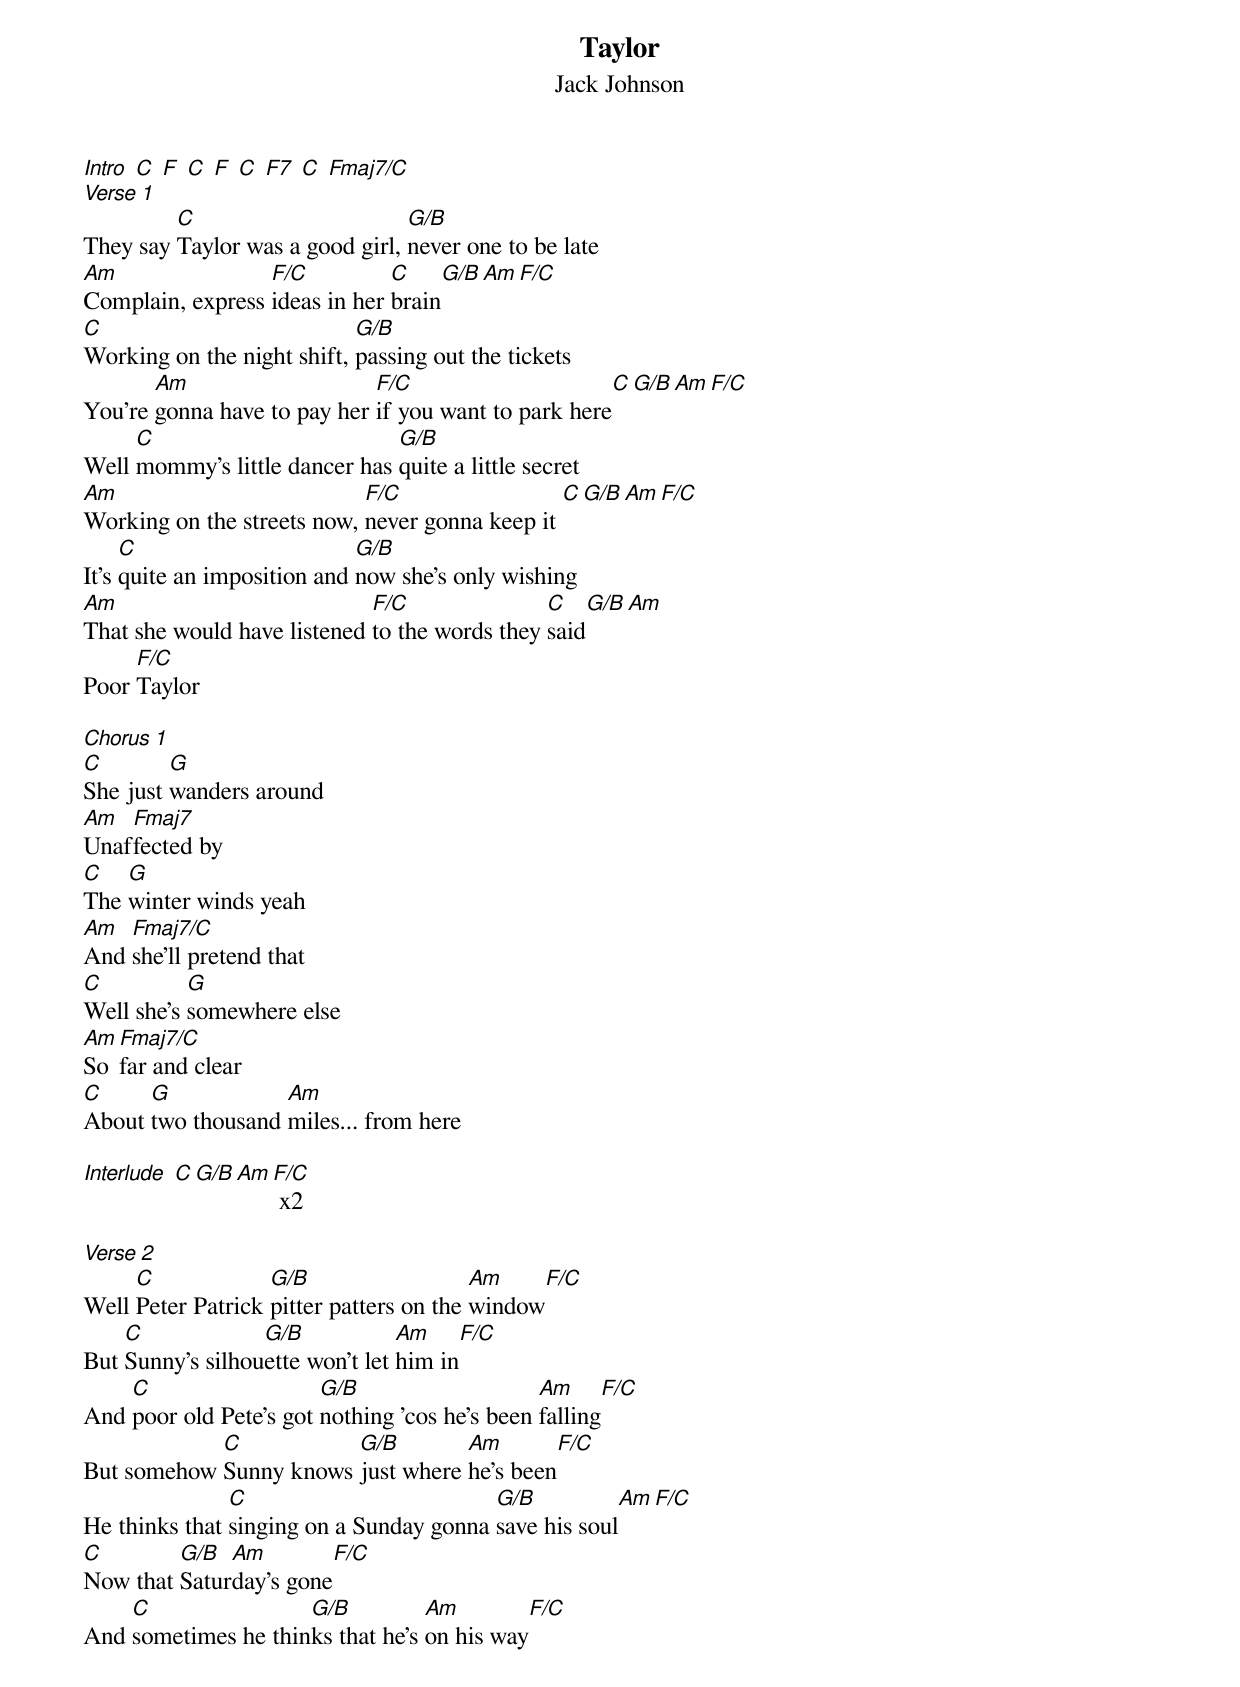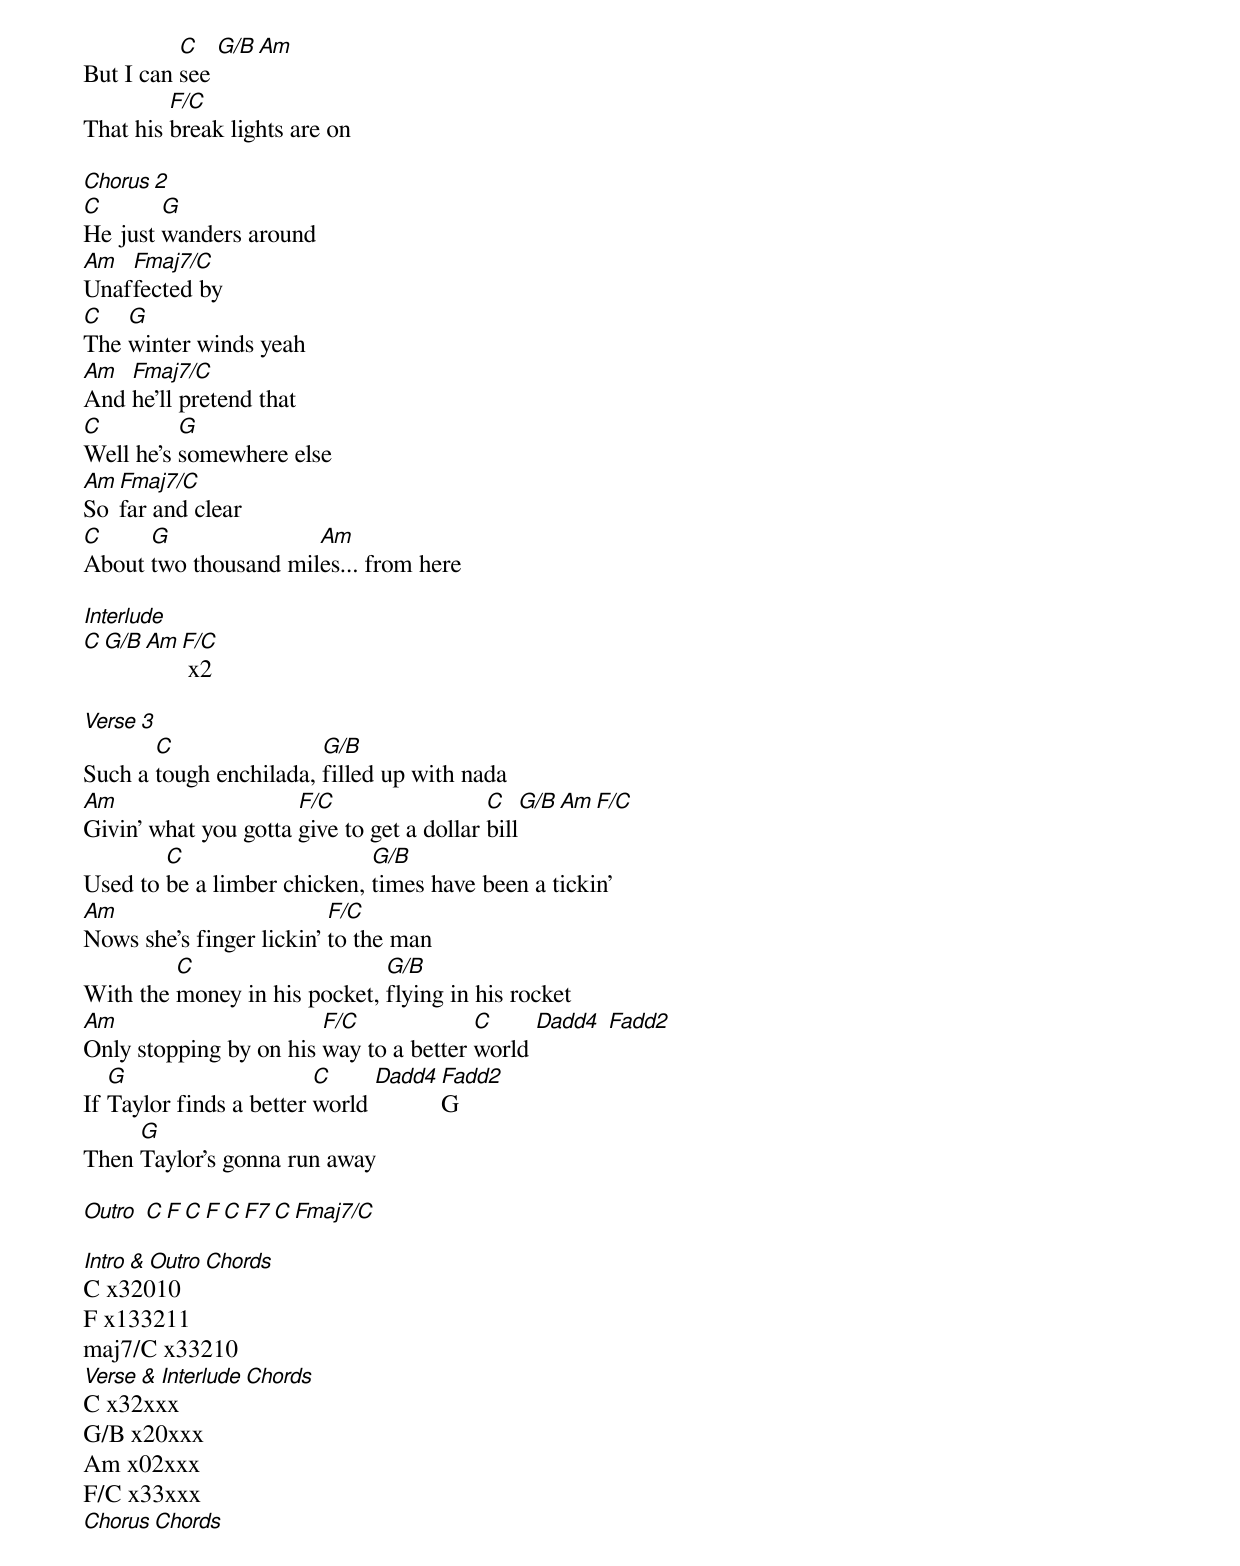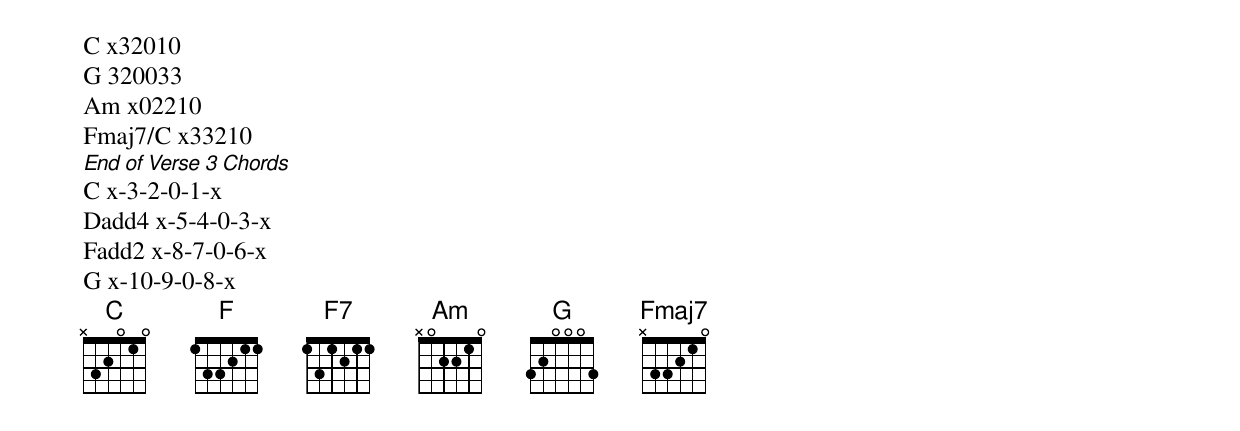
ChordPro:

{title:Taylor}
{subtitle:Jack Johnson}

[Intro] [C] [F] [C] [F] [C] [F7] [C] [Fmaj7/C]
[Verse 1]
They say [C]Taylor was a good girl, [G/B]never one to be late
[Am]Complain, express [F/C]ideas in her [C]brain[G/B][Am][F/C]
[C]Working on the night shift, [G/B]passing out the tickets
You're [Am]gonna have to pay her [F/C]if you want to park here[C][G/B][Am][F/C]
Well [C]mommy's little dancer has [G/B]quite a little secret
[Am]Working on the streets now, [F/C]never gonna keep it [C][G/B][Am][F/C]
It's [C]quite an imposition and [G/B]now she's only wishing
[Am]That she would have listened [F/C]to the words they [C]said[G/B][Am]
Poor [F/C]Taylor

[Chorus 1]
[C]She just [G]wanders around
[Am]Unaf[Fmaj7]fected by
[C]The [G]winter winds yeah
[Am]And [Fmaj7/C]she'll pretend that
[C]Well she's [G]somewhere else
[Am]So [Fmaj7/C]far and clear
[C]About [G]two thousand [Am]miles... from here

[Interlude] [C][G/B][Am][F/C] x2

[Verse 2]
Well [C]Peter Patrick [G/B]pitter patters on the [Am]window[F/C]
But [C]Sunny's silhou[G/B]ette won't let [Am]him in[F/C]
And [C]poor old Pete's got [G/B]nothing 'cos he's been [Am]falling[F/C]
But somehow [C]Sunny knows [G/B]just where [Am]he's been[F/C]
He thinks that [C]singing on a Sunday gonna [G/B]save his soul[Am][F/C]
[C]Now that [G/B]Satur[Am]day's gone[F/C]
And [C]sometimes he thin[G/B]ks that he's [Am]on his way[F/C]
But I can [C]see [G/B][Am]
That his [F/C]break lights are on

[Chorus 2]
[C]He just [G]wanders around
[Am]Unaf[Fmaj7/C]fected by
[C]The [G]winter winds yeah
[Am]And [Fmaj7/C]he'll pretend that
[C]Well he's [G]somewhere else
[Am]So [Fmaj7/C]far and clear
[C]About [G]two thousand mil[Am]es... from here

[Interlude]
[C][G/B][Am][F/C] x2

[Verse 3]
Such a [C]tough enchilada, [G/B]filled up with nada
[Am]Givin' what you gotta [F/C]give to get a dollar [C]bill[G/B][Am][F/C]
Used to [C]be a limber chicken, [G/B]times have been a tickin'
[Am]Nows she's finger lickin' [F/C]to the man
With the [C]money in his pocket, [G/B]flying in his rocket
[Am]Only stopping by on his [F/C]way to a better [C]world [Dadd4] [Fadd2]
If [G]Taylor finds a better [C]world [Dadd4][Fadd2]G
Then [G]Taylor's gonna run away

[Outro] [C][F][C][F][C][F7][C][Fmaj7/C]

[Intro & Outro Chords]
C x32010
F x133211
maj7/C x33210
[Verse & Interlude Chords]
C x32xxx
G/B x20xxx
Am x02xxx
F/C x33xxx
[Chorus Chords]
C x32010
G 320033
Am x02210
Fmaj7/C x33210
[End of Verse 3 Chords]
C x-3-2-0-1-x
Dadd4 x-5-4-0-3-x
Fadd2 x-8-7-0-6-x
G x-10-9-0-8-x
